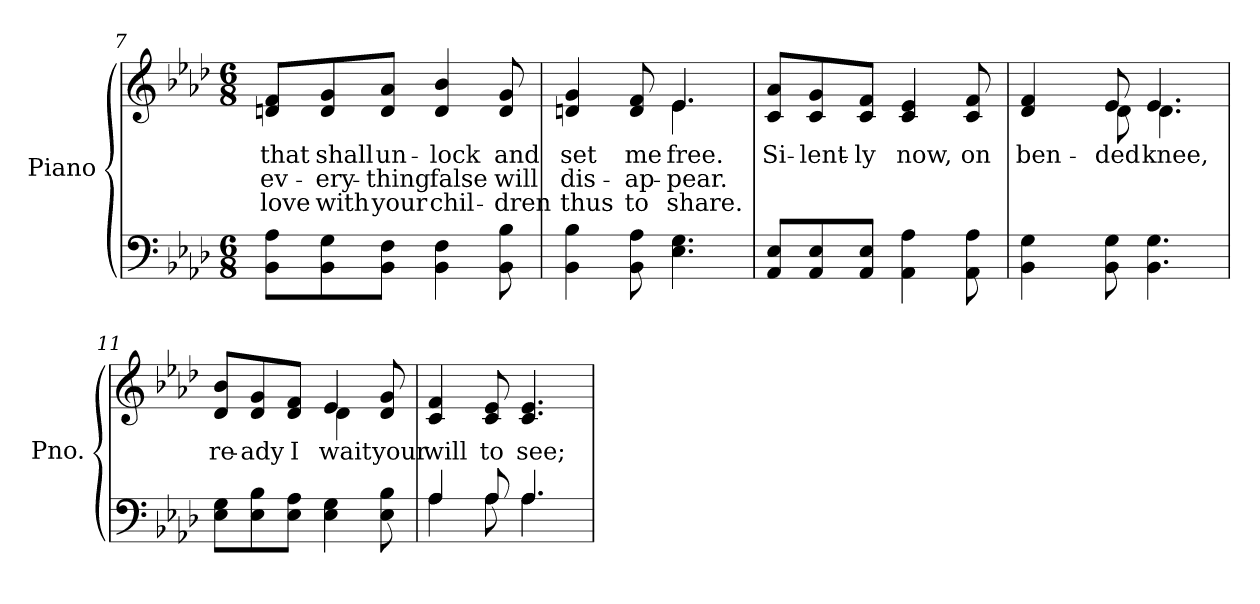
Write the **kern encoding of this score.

**kern	**kern	**text	**text	**text
*part2	*part1	*part1	*part1	*part1
*staff2	*staff1	*staff1	*staff1	*staff1
*I"Piano	*I"Piano	*	*	*
*I'Pno.	*I'Pno.	*	*	*
*clefF4	*clefG2	*	*	*
*k[b-e-a-d-]	*k[b-e-a-d-]	*	*	*
*A-:	*A-:	*	*	*
*M6/8	*M6/8	*	*	*
=7	=7	=7	=7	=7
!	!	!LO:LY:b:color=#000000	!LO:LY:b:color=#000000	!LO:LY:b:color=#000000
8BB-i\ 8A-i\L	8dni/ 8fi/L	that	ev-	love
!	!	!LO:LY:b:color=#000000	!LO:LY:b:color=#000000	!LO:LY:b:color=#000000
8BB-i\ 8Gi\	8di/ 8gi/	shall	-ery-	with
!	!	!LO:LY:b:color=#000000	!LO:LY:b:color=#000000	!LO:LY:b:color=#000000
8BB-i\ 8Fi\J	8di/ 8a-i/J	un-	-thing	your
!	!	!LO:LY:b:color=#000000	!LO:LY:b:color=#000000	!LO:LY:b:color=#000000
4BB-i\ 4Fi	4di/ 4b-i	-lock	false	chil-
!	!	!LO:LY:b:color=#000000	!LO:LY:b:color=#000000	!LO:LY:b:color=#000000
8BB-i\ 8B-i	8di/ 8gi	and	will	-dren
=8	=8	=8	=8	=8
!	!	!LO:LY:b:color=#000000	!LO:LY:b:color=#000000	!LO:LY:b:color=#000000
*	*^	*	*	*
4BB-i\ 4B-i	4dni/ 4gi	4.ryy	set	dis-	thus
!	!	!	!LO:LY:b:color=#000000	!LO:LY:b:color=#000000	!LO:LY:b:color=#000000
8BB-i\ 8A-i	8di/ 8fi	.	me	-ap-	to
!	!	!	!LO:LY:b:color=#000000	!LO:LY:b:color=#000000	!LO:LY:b:color=#000000
4.E-i\ 4.Gi	4.e-i/	4.e-i\	free.	-pear.	share.
*	*v	*v	*	*	*
!!LO:LB:g=z
=9	=9	=9	=9	=9
*	*^	*	*	*
!	!	!	!LO:LY:b:color=#000000	!	!
*	*v	*v	*	*	*
8AA-i/ 8E-i/L	8ci/ 8a-i/L	Si-	.	.
!	!	!LO:LY:b:color=#000000	!	!
8AA-i/ 8E-i/	8ci/ 8gi/	-lent-	.	.
!	!	!LO:LY:b:color=#000000	!	!
8AA-i/ 8E-i/J	8ci/ 8fi/J	-ly	.	.
!	!	!LO:LY:b:color=#000000	!	!
4AA-i\ 4A-i	4ci/ 4e-i	now,	.	.
!	!	!LO:LY:b:color=#000000	!	!
8AA-i\ 8A-i	8ci/ 8fi	on	.	.
=10	=10	=10	=10	=10
!	!	!LO:LY:b:color=#000000	!	!
*	*^	*	*	*
4BB-i\ 4Gi	4d-i/ 4fi	8ryy	ben-	.	.
.	.	8ryy	.	.	.
!	!	!	!LO:LY:b:color=#000000	!	!
8BB-i\ 8Gi	8e-i/	8d-i\	-ded	.	.
!	!	!	!LO:LY:b:color=#000000	!	!
4.BB-i\ 4.Gi	4.e-i/	4.d-i\	knee,	.	.
=11	=11	=11	=11	=11	=11
!	!	!	!LO:LY:b:color=#000000	!	!
8E-i\ 8Gi\L	8d-i/ 8b-i/L	4.ryy	re-	.	.
!	!	!	!LO:LY:b:color=#000000	!	!
8E-i\ 8B-i\	8d-i/ 8gi/	.	-ady	.	.
!	!	!	!LO:LY:b:color=#000000	!	!
8E-i\ 8A-i\J	8d-i/ 8fi/J	.	I	.	.
!	!	!	!LO:LY:b:color=#000000	!	!
4E-i\ 4Gi	4e-i/	4d-i\	wait	.	.
!	!	!	!LO:LY:b:color=#000000	!	!
8E-i\ 8B-i	8d-i/ 8gi	8ryy	your	.	.
*	*v	*v	*	*	*
=12	=12	=12	=12	=12
*^	*	*	*	*
*	*	*^	*	*	*
!	!	!	!	!LO:LY:b:color=#000000	!	!
*	*	*v	*v	*	*	*
4A-i/	4A-i\	4ci/ 4fi	will	.	.
!	!	!	!LO:LY:b:color=#000000	!	!
8A-i/	8A-i\	8ci/ 8e-i	to	.	.
!	!	!	!LO:LY:b:color=#000000	!	!
4.A-i/	4.A-i\	4.ci/ 4.e-i	see;	.	.
*v	*v	*	*	*	*
=	=	=	=	=
*-	*-	*-	*-	*-
